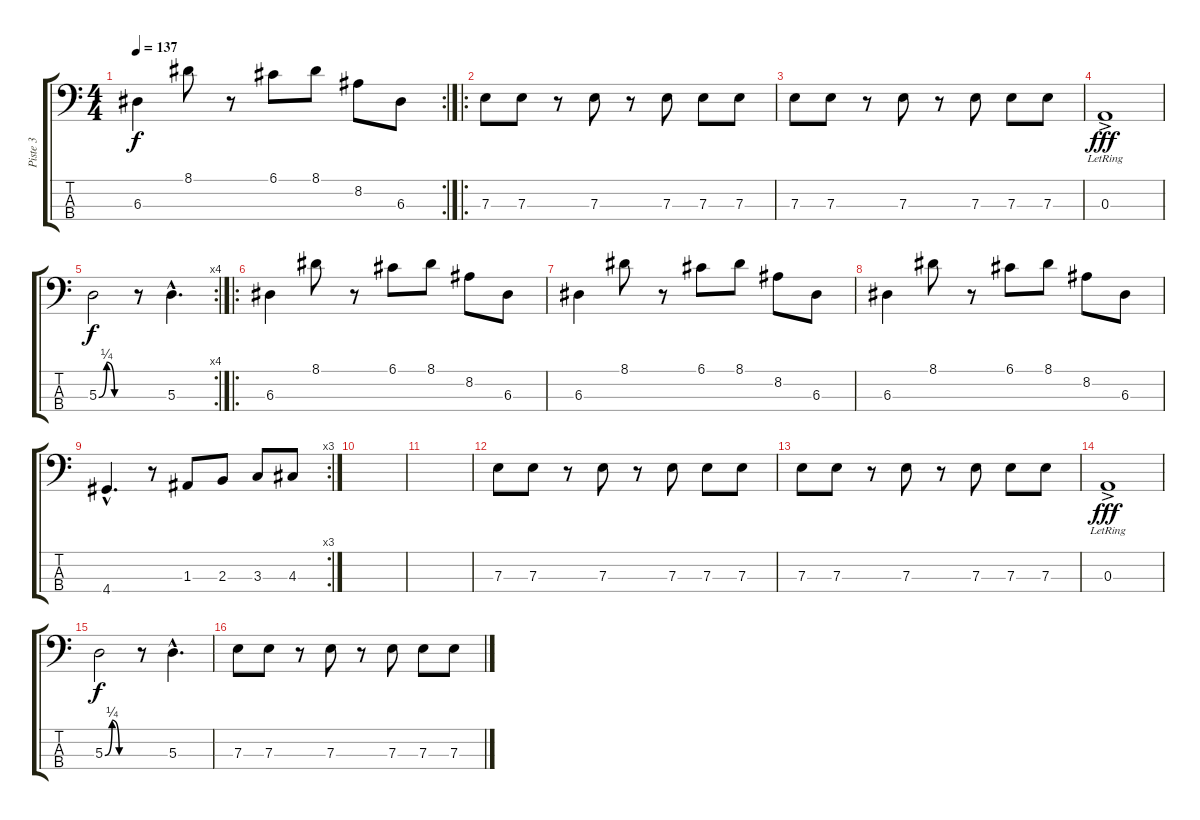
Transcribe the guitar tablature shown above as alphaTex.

\track ("Piste 3" "Piste 3") {instrument electricbassfinger}
\staff {score tabs}
\tuning (G2 D2 A1 E1) {hide}
\rc 2
\ts (4 4)
\tempo 137
\clef f4
\ks c
6.3.4{dy f} 8.1.8 r.8 6.1.8 8.1.8 8.2.8 6.3.8 |
\ro
7.3.8 7.3.8 r.8 7.3.8 r.8 7.3.8 7.3.8 7.3.8 |
7.3.8 7.3.8 r.8 7.3.8 r.8 7.3.8 7.3.8 7.3.8 |
0.3{ac lr}.1{dy fff} |
\rc 4
5.3{be (custom 0 0 15 1 30 0 45 0 60 0)}.2{dy f} r.8 5.3{hac}.4{d} |
\ro
6.3.4 8.1.8 r.8 6.1.8 8.1.8 8.2.8 6.3.8 |
6.3.4 8.1.8 r.8 6.1.8 8.1.8 8.2.8 6.3.8 |
6.3.4 8.1.8 r.8 6.1.8 8.1.8 8.2.8 6.3.8 |
\rc 3
4.4{hac}.4{d} r.8 1.3.8 2.3.8 3.3.8 4.3.8 |
|
|
7.3.8 7.3.8 r.8 7.3.8 r.8 7.3.8 7.3.8 7.3.8 |
7.3.8 7.3.8 r.8 7.3.8 r.8 7.3.8 7.3.8 7.3.8 |
0.3{ac lr}.1{dy fff} |
5.3{be (custom 0 0 15 1 30 0 45 0 60 0)}.2{dy f} r.8 5.3{hac}.4{d} |
7.3.8 7.3.8 r.8 7.3.8 r.8 7.3.8 7.3.8 7.3.8
